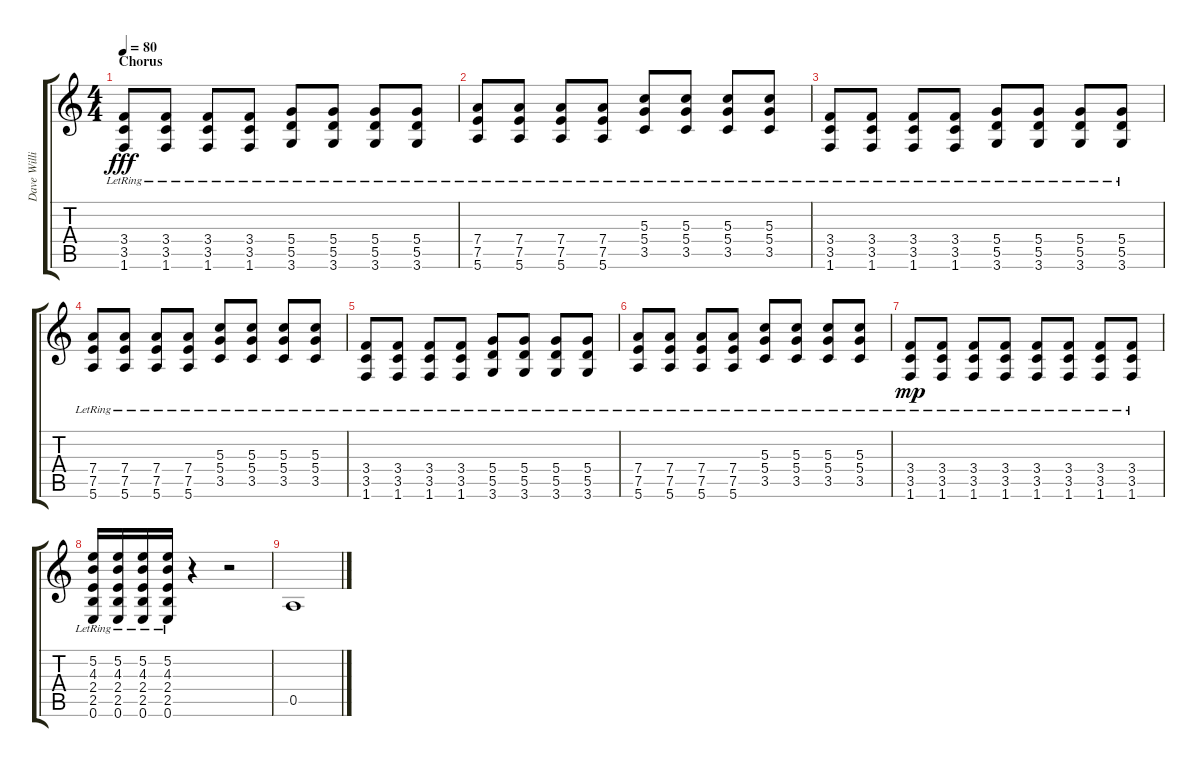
\track ("Dave Williams" "Dave Willi") {instrument distortionguitar}
\staff {score tabs}
\tuning (E4 B3 G3 D3 A2 E2) {hide}
\ts (4 4)
\section ("" "Chorus")
\tempo 80
\clef g2
\ks c
(3.4{lr} 3.5{lr} 1.6{lr}).8{dy fff} (3.4{lr} 3.5{lr} 1.6{lr}).8 (3.4{lr} 3.5{lr} 1.6{lr}).8 (3.4{lr} 3.5{lr} 1.6{lr}).8 (5.4{lr} 5.5{lr} 3.6{lr}).8 (5.4{lr} 5.5{lr} 3.6{lr}).8 (5.4{lr} 5.5{lr} 3.6{lr}).8 (5.4{lr} 5.5{lr} 3.6{lr}).8 |
(7.4{lr} 7.5{lr} 5.6).8 (7.4{lr} 7.5{lr} 5.6).8 (7.4{lr} 7.5{lr} 5.6).8 (7.4{lr} 7.5{lr} 5.6).8 (5.3{lr} 5.4{lr} 3.5{lr}).8 (5.3{lr} 5.4{lr} 3.5{lr}).8 (5.3{lr} 5.4{lr} 3.5{lr}).8 (5.3{lr} 5.4{lr} 3.5{lr}).8 |
(3.4{lr} 3.5{lr} 1.6{lr}).8 (3.4{lr} 3.5{lr} 1.6{lr}).8 (3.4{lr} 3.5{lr} 1.6{lr}).8 (3.4{lr} 3.5{lr} 1.6{lr}).8 (5.4{lr} 5.5{lr} 3.6{lr}).8 (5.4{lr} 5.5{lr} 3.6{lr}).8 (5.4{lr} 5.5{lr} 3.6{lr}).8 (5.4{lr} 5.5{lr} 3.6{lr}).8 |
(7.4{lr} 7.5{lr} 5.6).8 (7.4{lr} 7.5{lr} 5.6).8 (7.4{lr} 7.5{lr} 5.6).8 (7.4{lr} 7.5{lr} 5.6).8 (5.3{lr} 5.4{lr} 3.5{lr}).8 (5.3{lr} 5.4{lr} 3.5{lr}).8 (5.3{lr} 5.4{lr} 3.5{lr}).8 (5.3{lr} 5.4{lr} 3.5{lr}).8 |
(3.4{lr} 3.5{lr} 1.6{lr}).8 (3.4{lr} 3.5{lr} 1.6{lr}).8 (3.4{lr} 3.5{lr} 1.6{lr}).8 (3.4{lr} 3.5{lr} 1.6{lr}).8 (5.4{lr} 5.5{lr} 3.6{lr}).8 (5.4{lr} 5.5{lr} 3.6{lr}).8 (5.4{lr} 5.5{lr} 3.6{lr}).8 (5.4{lr} 5.5{lr} 3.6{lr}).8 |
(7.4{lr} 7.5{lr} 5.6).8 (7.4{lr} 7.5{lr} 5.6).8 (7.4{lr} 7.5{lr} 5.6).8 (7.4{lr} 7.5{lr} 5.6).8 (5.3{lr} 5.4{lr} 3.5{lr}).8 (5.3{lr} 5.4{lr} 3.5{lr}).8 (5.3{lr} 5.4{lr} 3.5{lr}).8 (5.3{lr} 5.4{lr} 3.5{lr}).8 |
(3.4{lr} 3.5{lr} 1.6{lr}).8{dy mp} (3.4{lr} 3.5{lr} 1.6{lr}).8 (3.4{lr} 3.5{lr} 1.6{lr}).8 (3.4{lr} 3.5{lr} 1.6{lr}).8 (3.4{lr} 3.5{lr} 1.6{lr}).8 (3.4{lr} 3.5{lr} 1.6{lr}).8 (3.4{lr} 3.5{lr} 1.6{lr}).8 (3.4{lr} 3.5{lr} 1.6{lr}).8 |
(5.2{lr} 4.3{lr} 2.4{lr} 2.5{lr} 0.6{lr}).16 (5.2{lr} 4.3{lr} 2.4{lr} 2.5{lr} 0.6{lr}).16 (5.2{lr} 4.3{lr} 2.4{lr} 2.5{lr} 0.6{lr}).16 (5.2{lr} 4.3{lr} 2.4{lr} 2.5{lr} 0.6{lr}).16 r.4 r.2 |
0.5.1
